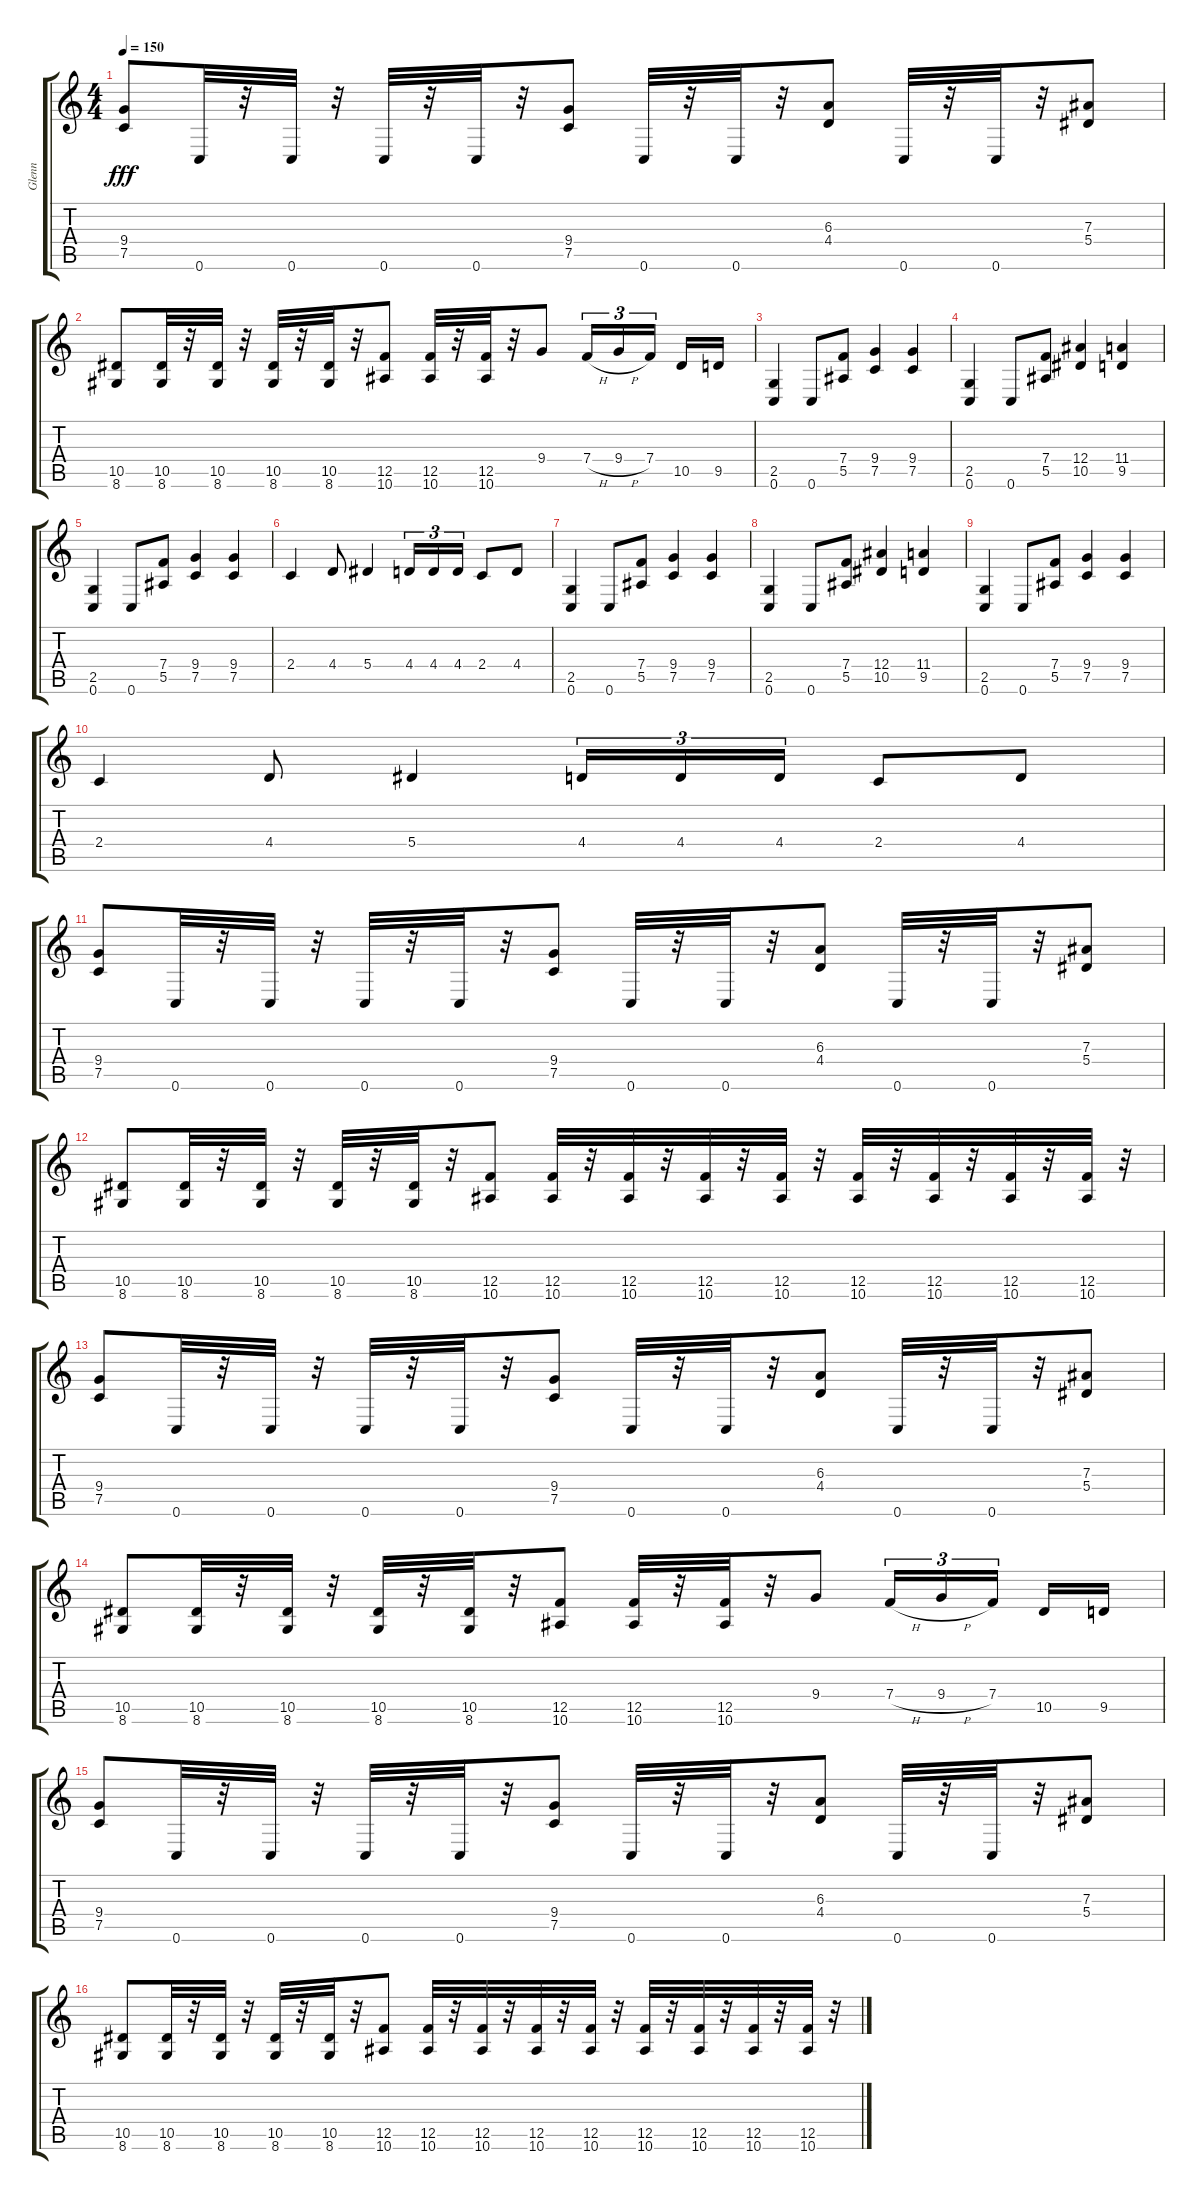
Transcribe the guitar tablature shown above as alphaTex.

\track ("Glenn" "Glenn") {instrument distortionguitar}
\staff {score tabs}
\tuning (C4 G3 Eb3 Bb2 F2 C2) {hide}
\ts (4 4)
\tempo 150
\clef g2
\ks c
(9.4 7.5).8{dy fff} 0.6.32 r.32 0.6.32 r.32 0.6.32 r.32 0.6.32 r.32 (9.4 7.5).8 0.6.32 r.32 0.6.32 r.32 (6.3 4.4).8 0.6.32 r.32 0.6.32 r.32 (7.3 5.4).8 |
(10.5 8.6).8 (10.5 8.6).32 r.32 (10.5 8.6).32 r.32 (10.5 8.6).32 r.32 (10.5 8.6).32 r.32 (12.5 10.6).8 (12.5 10.6).32 r.32 (12.5 10.6).32 r.32 9.4.8 7.4{h}.16{tu (3 2)} 9.4{h}.16{tu (3 2)} 7.4.16{tu (3 2)} 10.5.16 9.5.16 |
(2.5 0.6).4 0.6.8 (7.4 5.5).8 (9.4 7.5).4 (9.4 7.5).4 |
(2.5 0.6).4 0.6.8 (7.4 5.5).8 (12.4 10.5).4 (11.4 9.5).4 |
(2.5 0.6).4 0.6.8 (7.4 5.5).8 (9.4 7.5).4 (9.4 7.5).4 |
2.4.4 4.4.8 5.4.4 4.4.16{tu (3 2)} 4.4.16{tu (3 2)} 4.4.16{tu (3 2)} 2.4.8 4.4.8 |
(2.5 0.6).4 0.6.8 (7.4 5.5).8 (9.4 7.5).4 (9.4 7.5).4 |
(2.5 0.6).4 0.6.8 (7.4 5.5).8 (12.4 10.5).4 (11.4 9.5).4 |
(2.5 0.6).4 0.6.8 (7.4 5.5).8 (9.4 7.5).4 (9.4 7.5).4 |
2.4.4 4.4.8 5.4.4 4.4.16{tu (3 2)} 4.4.16{tu (3 2)} 4.4.16{tu (3 2)} 2.4.8 4.4.8 |
(9.4 7.5).8 0.6.32 r.32 0.6.32 r.32 0.6.32 r.32 0.6.32 r.32 (9.4 7.5).8 0.6.32 r.32 0.6.32 r.32 (6.3 4.4).8 0.6.32 r.32 0.6.32 r.32 (7.3 5.4).8 |
(10.5 8.6).8 (10.5 8.6).32 r.32 (10.5 8.6).32 r.32 (10.5 8.6).32 r.32 (10.5 8.6).32 r.32 (12.5 10.6).8 (12.5 10.6).32 r.32 (12.5 10.6).32 r.32 (12.5 10.6).32 r.32 (12.5 10.6).32 r.32 (12.5 10.6).32 r.32 (12.5 10.6).32 r.32 (12.5 10.6).32 r.32 (12.5 10.6).32 r.32 |
(9.4 7.5).8 0.6.32 r.32 0.6.32 r.32 0.6.32 r.32 0.6.32 r.32 (9.4 7.5).8 0.6.32 r.32 0.6.32 r.32 (6.3 4.4).8 0.6.32 r.32 0.6.32 r.32 (7.3 5.4).8 |
(10.5 8.6).8 (10.5 8.6).32 r.32 (10.5 8.6).32 r.32 (10.5 8.6).32 r.32 (10.5 8.6).32 r.32 (12.5 10.6).8 (12.5 10.6).32 r.32 (12.5 10.6).32 r.32 9.4.8 7.4{h}.16{tu (3 2)} 9.4{h}.16{tu (3 2)} 7.4.16{tu (3 2)} 10.5.16 9.5.16 |
(9.4 7.5).8 0.6.32 r.32 0.6.32 r.32 0.6.32 r.32 0.6.32 r.32 (9.4 7.5).8 0.6.32 r.32 0.6.32 r.32 (6.3 4.4).8 0.6.32 r.32 0.6.32 r.32 (7.3 5.4).8 |
(10.5 8.6).8 (10.5 8.6).32 r.32 (10.5 8.6).32 r.32 (10.5 8.6).32 r.32 (10.5 8.6).32 r.32 (12.5 10.6).8 (12.5 10.6).32 r.32 (12.5 10.6).32 r.32 (12.5 10.6).32 r.32 (12.5 10.6).32 r.32 (12.5 10.6).32 r.32 (12.5 10.6).32 r.32 (12.5 10.6).32 r.32 (12.5 10.6).32 r.32
